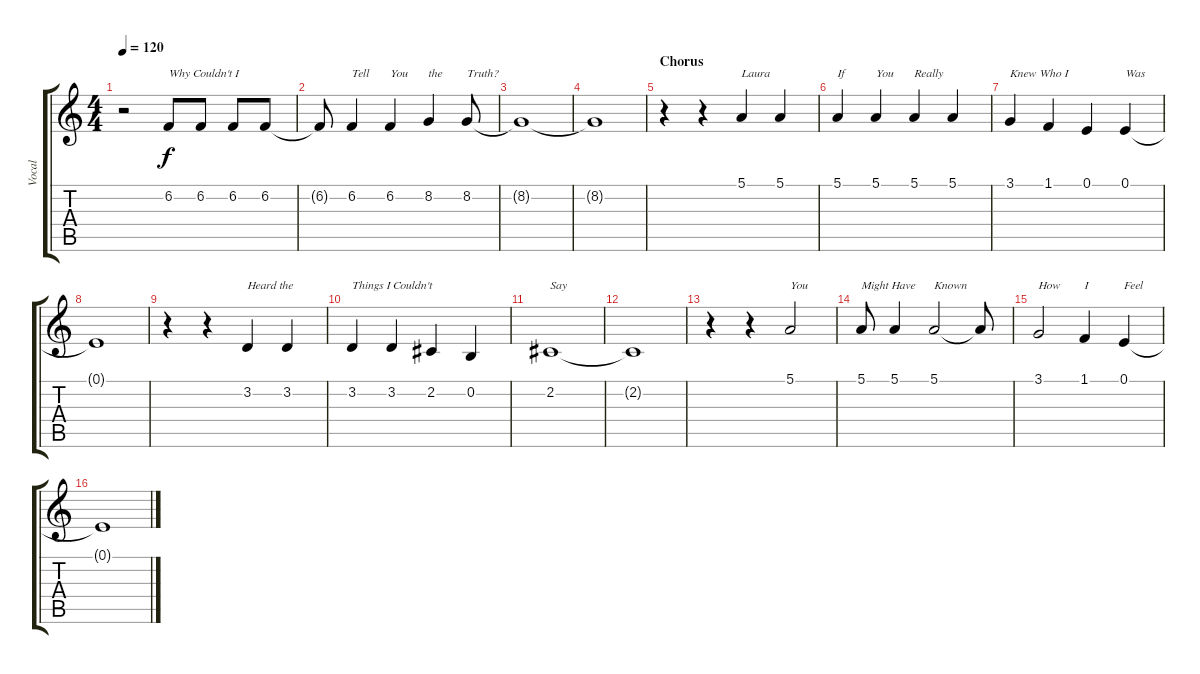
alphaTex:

\track ("Vocal" "Vocal") {instrument frenchhorn}
\staff {score tabs}
\tuning (E4 B3 G3 D3 A2 E2) {hide}
\ts (4 4)
\tempo 120
\clef g2
\ks c
r.2{dy f} 6.2.8{txt "Why Couldn't I"} 6.2.8 6.2.8 6.2.8 |
6.2{t}.8 6.2.4{txt "Tell"} 6.2.4{txt "You"} 8.2.4{txt "the"} 8.2.8{txt "Truth?"} |
8.2{t}.1 |
8.2{t}.1 |
\section ("" "Chorus")
r.4 r.4 5.1.4{txt "Laura"} 5.1.4 |
5.1.4{txt "If"} 5.1.4{txt "You"} 5.1.4{txt "Really"} 5.1.4 |
3.1.4{txt "Knew Who I"} 1.1.4 0.1.4 0.1.4{txt "Was"} |
0.1{t}.1 |
r.4 r.4 3.2.4{txt "Heard the"} 3.2.4 |
3.2.4{txt "Things I Couldn't"} 3.2.4 2.2.4 0.2.4 |
2.2.1{txt "Say"} |
2.2{t}.1 |
r.4 r.4 5.1.2{txt "You"} |
5.1.8{txt "Might Have"} 5.1.4 5.1.2{txt "Known"} 5.1{t}.8 |
3.1.2{txt "How"} 1.1.4{txt "I"} 0.1.4{txt "Feel"} |
0.1{t}.1
